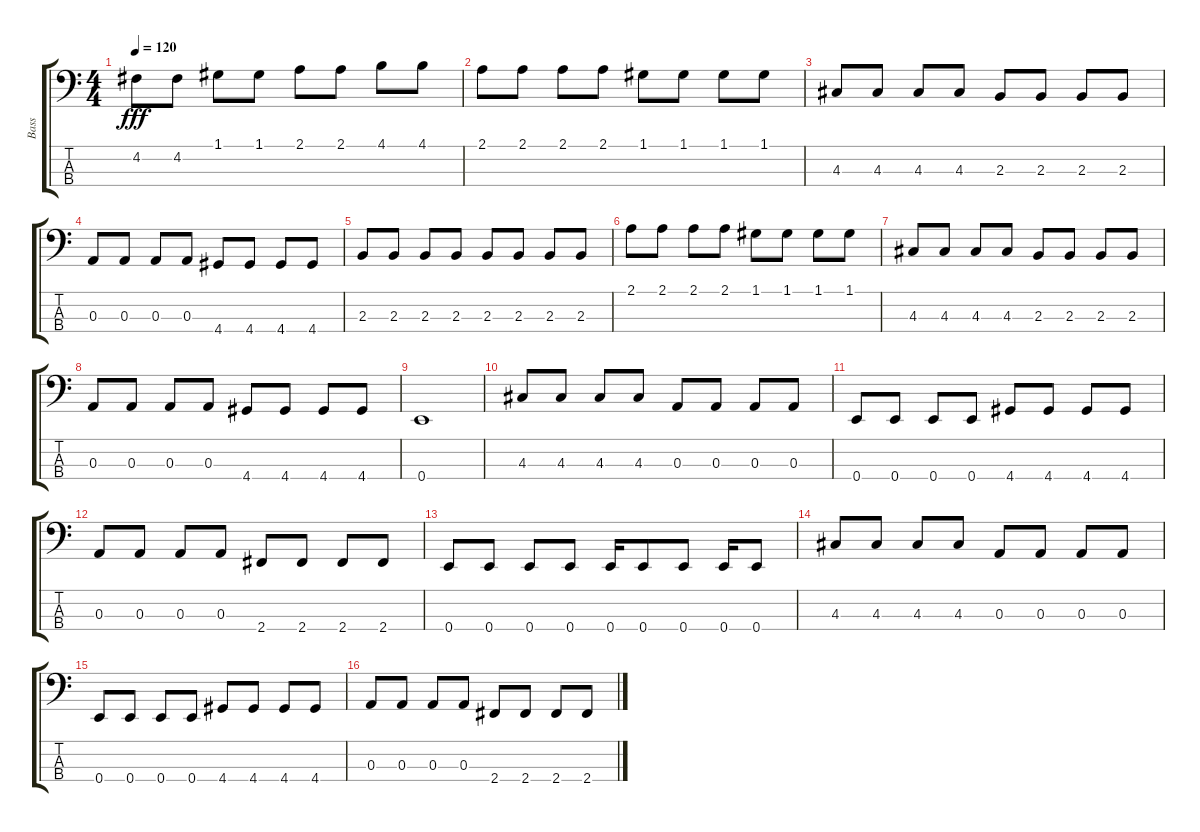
\track ("Bass" "Bass") {instrument electricbassfinger}
\staff {score tabs}
\tuning (G2 D2 A1 E1) {hide}
\ts (4 4)
\tempo 120
\clef f4
\ks c
4.2.8{dy fff} 4.2.8 1.1.8 1.1.8 2.1.8 2.1.8 4.1.8 4.1.8 |
2.1.8 2.1.8 2.1.8 2.1.8 1.1.8 1.1.8 1.1.8 1.1.8 |
4.3.8 4.3.8 4.3.8 4.3.8 2.3.8 2.3.8 2.3.8 2.3.8 |
0.3.8 0.3.8 0.3.8 0.3.8 4.4.8 4.4.8 4.4.8 4.4.8 |
2.3.8 2.3.8 2.3.8 2.3.8 2.3.8 2.3.8 2.3.8 2.3.8 |
2.1.8 2.1.8 2.1.8 2.1.8 1.1.8 1.1.8 1.1.8 1.1.8 |
4.3.8 4.3.8 4.3.8 4.3.8 2.3.8 2.3.8 2.3.8 2.3.8 |
0.3.8 0.3.8 0.3.8 0.3.8 4.4.8 4.4.8 4.4.8 4.4.8 |
0.4.1 |
4.3.8 4.3.8 4.3.8 4.3.8 0.3.8 0.3.8 0.3.8 0.3.8 |
0.4.8 0.4.8 0.4.8 0.4.8 4.4.8 4.4.8 4.4.8 4.4.8 |
0.3.8 0.3.8 0.3.8 0.3.8 2.4.8 2.4.8 2.4.8 2.4.8 |
0.4.8 0.4.8 0.4.8 0.4.8 0.4.16 0.4.8 0.4.8 0.4.16 0.4.8 |
4.3.8 4.3.8 4.3.8 4.3.8 0.3.8 0.3.8 0.3.8 0.3.8 |
0.4.8 0.4.8 0.4.8 0.4.8 4.4.8 4.4.8 4.4.8 4.4.8 |
0.3.8 0.3.8 0.3.8 0.3.8 2.4.8 2.4.8 2.4.8 2.4.8
